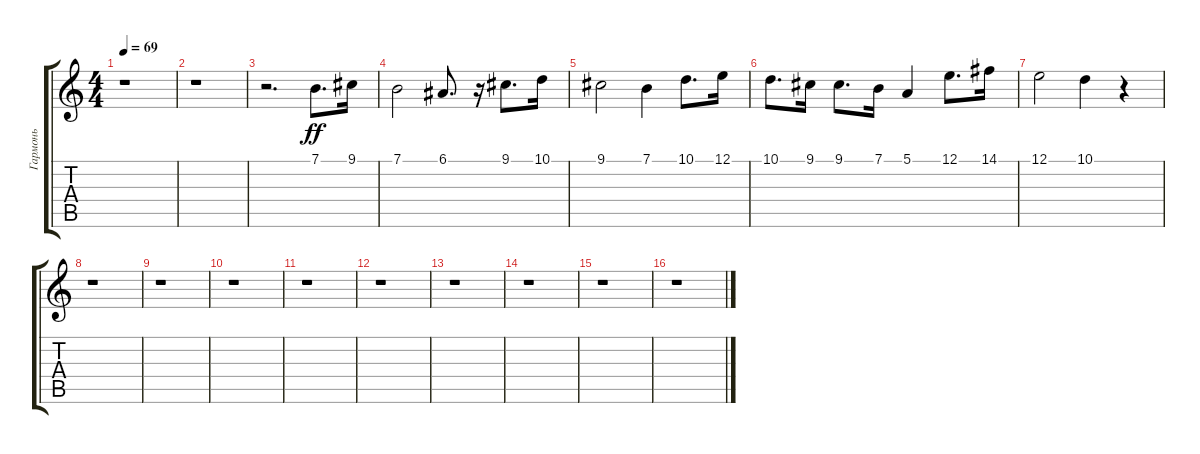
\track ("Гармонь" "Гармонь") {instrument harmonica}
\staff {score tabs}
\tuning (E4 B3 G3 D3 A2 E2) {hide}
\ts (4 4)
\tempo 69
\clef g2
\ks c
r.1{dy ff} |
r.1 |
r.2{d} 7.1.8{d} 9.1.16 |
7.1.2 6.1.8{d} r.16 9.1.8{d} 10.1.16 |
9.1.2 7.1.4 10.1.8{d} 12.1.16 |
10.1.8{d} 9.1.16 9.1.8{d} 7.1.16 5.1.4 12.1.8{d} 14.1.16 |
12.1.2 10.1.4 r.4 |
r.1 |
r.1 |
r.1 |
r.1 |
r.1 |
r.1 |
r.1 |
r.1 |
r.1
